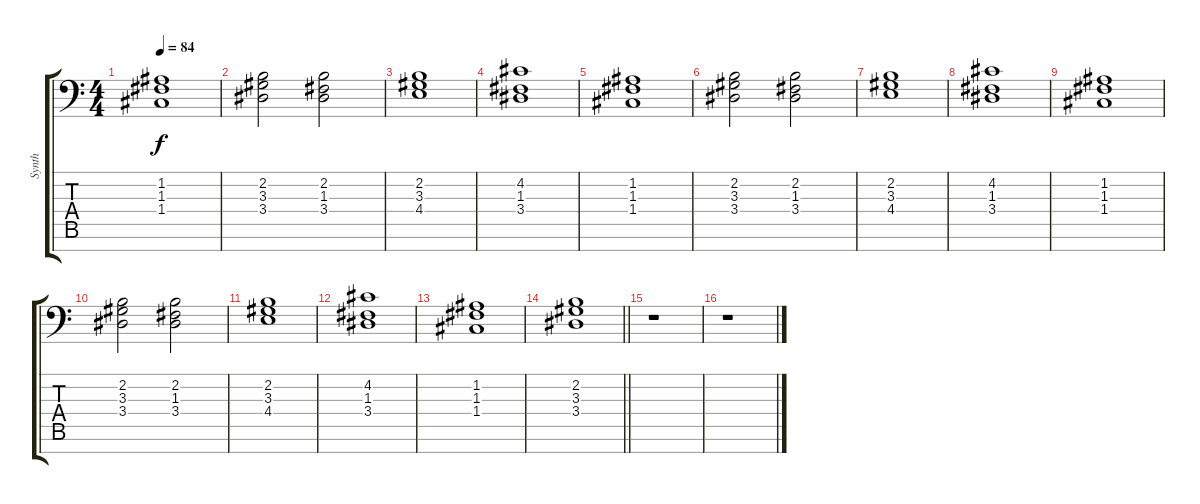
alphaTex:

\track ("Synth" "Synth") {instrument electricpiano2}
\staff {score tabs}
\tuning (D4 A3 F3 C3 G2 D2 A1) {hide}
\ts (4 4)
\tempo 84
\clef f4
\ks c
(1.2 1.3 1.4).1{dy f} |
(2.2 3.3 3.4).2 (2.2 1.3 3.4).2 |
(2.2 3.3 4.4).1 |
(4.2 1.3 3.4).1 |
(1.2 1.3 1.4).1 |
(2.2 3.3 3.4).2 (2.2 1.3 3.4).2 |
(2.2 3.3 4.4).1 |
(4.2 1.3 3.4).1 |
(1.2 1.3 1.4).1 |
(2.2 3.3 3.4).2 (2.2 1.3 3.4).2 |
(2.2 3.3 4.4).1 |
(4.2 1.3 3.4).1 |
(1.2 1.3 1.4).1 |
\barLineRight lightlight
(2.2 3.3 3.4).1 |
\section ("" " ")
r.1 |
r.1
